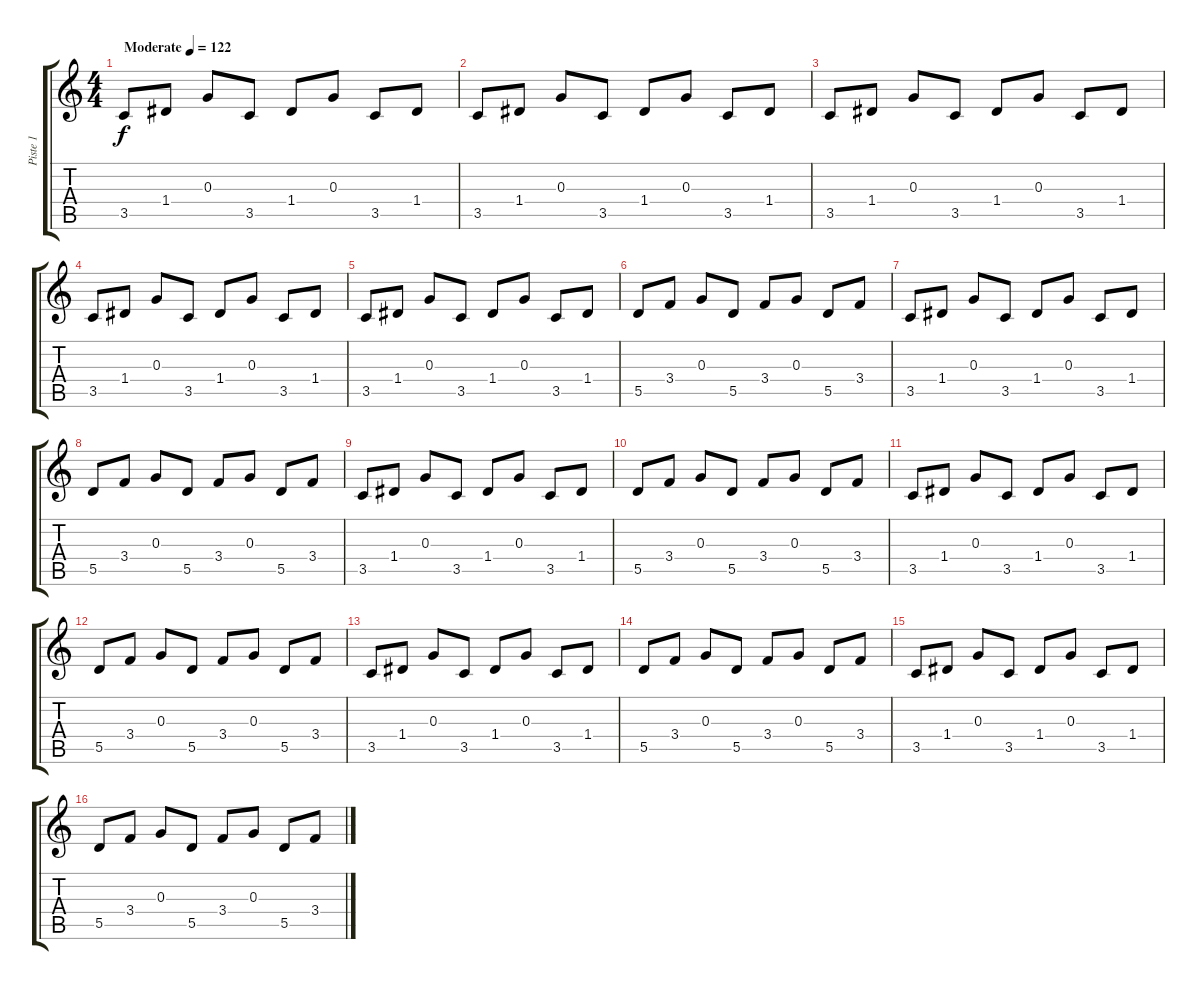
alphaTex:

\track ("Piste 1" "Piste 1") {instrument acousticguitarsteel}
\staff {score tabs}
\tuning (E4 B3 G3 D3 A2 E2) {hide}
\ts (4 4)
\tempo (122 "Moderate")
\clef g2
\ks c
3.5.8{dy f instrument acousticguitarsteel} 1.4.8 0.3.8 3.5.8 1.4.8 0.3.8 3.5.8 1.4.8 |
3.5.8 1.4.8 0.3.8 3.5.8 1.4.8 0.3.8 3.5.8 1.4.8 |
3.5.8 1.4.8 0.3.8 3.5.8 1.4.8 0.3.8 3.5.8 1.4.8 |
3.5.8 1.4.8 0.3.8 3.5.8 1.4.8 0.3.8 3.5.8 1.4.8 |
3.5.8 1.4.8 0.3.8 3.5.8 1.4.8 0.3.8 3.5.8 1.4.8 |
5.5.8 3.4.8 0.3.8 5.5.8 3.4.8 0.3.8 5.5.8 3.4.8 |
3.5.8 1.4.8 0.3.8 3.5.8 1.4.8 0.3.8 3.5.8 1.4.8 |
5.5.8 3.4.8 0.3.8 5.5.8 3.4.8 0.3.8 5.5.8 3.4.8 |
3.5.8 1.4.8 0.3.8 3.5.8 1.4.8 0.3.8 3.5.8 1.4.8 |
5.5.8 3.4.8 0.3.8 5.5.8 3.4.8 0.3.8 5.5.8 3.4.8 |
3.5.8 1.4.8 0.3.8 3.5.8 1.4.8 0.3.8 3.5.8 1.4.8 |
5.5.8 3.4.8 0.3.8 5.5.8 3.4.8 0.3.8 5.5.8 3.4.8 |
3.5.8 1.4.8 0.3.8 3.5.8 1.4.8 0.3.8 3.5.8 1.4.8 |
5.5.8 3.4.8 0.3.8 5.5.8 3.4.8 0.3.8 5.5.8 3.4.8 |
3.5.8 1.4.8 0.3.8 3.5.8 1.4.8 0.3.8 3.5.8 1.4.8 |
5.5.8 3.4.8 0.3.8 5.5.8 3.4.8 0.3.8 5.5.8 3.4.8
